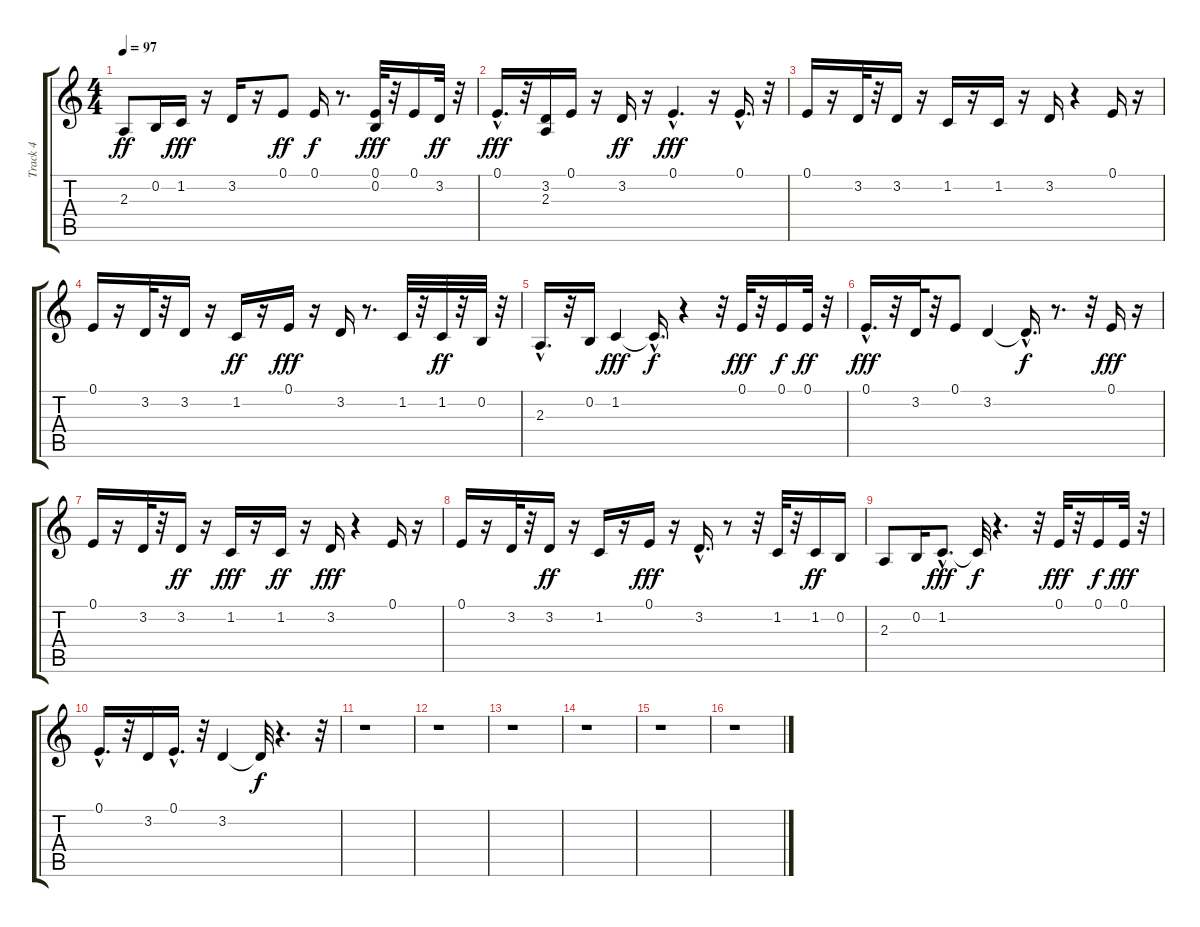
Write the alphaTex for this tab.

\track ("Track 4" "Track 4") {instrument flute}
\staff {score tabs}
\tuning (E4 B3 G3 D3 A2 E2) {hide}
\ts (4 4)
\tempo 97
\clef g2
\ks c
2.3.8{dy ff} 0.2.16 1.2.16{dy fff} r.16 3.2.16 r.16 0.1.8{dy ff} 0.1.16{dy f} r.8{d} (0.1 0.2).32{dy fff} r.32 0.1.16 3.2.32{dy ff} r.32 |
0.1{hac}.16{d dy fff} r.32 (3.2 2.3).16 0.1.16 r.16 3.2.16{dy ff} r.16 0.1{hac}.4{d dy fff} r.16 0.1{hac}.16{d} r.32 |
0.1.16 r.16 3.2.32 r.32 3.2.16 r.16 1.2.16 r.16 1.2.16 r.16 3.2.16 r.4 0.1.16 r.16 |
0.1.16 r.16 3.2.32 r.32 3.2.16 r.16 1.2.16{dy ff} r.16 0.1.16{dy fff} r.16 3.2.16 r.8{d} 1.2.32 r.32 1.2.32{dy ff} r.32 0.2.32 r.32 |
2.3{hac}.16{d} r.32 0.2.16 1.2.4{dy fff} 1.2{hac t}.16{d dy f} r.4 r.32 0.1.32{dy fff} r.32 0.1.16{dy f} 0.1.32{dy ff} r.32 |
0.1{hac}.16{d dy fff} r.32 3.2.32 r.32 0.1.8 3.2.4 3.2{hac t}.16{d dy f} r.8{d} r.32 0.1.16{dy fff} r.16 |
0.1.16 r.16 3.2.32 r.32 3.2.16{dy ff} r.16 1.2.16{dy fff} r.16 1.2.16{dy ff} r.16 3.2.16{dy fff} r.4 0.1.16 r.16 |
0.1.16 r.16 3.2.32 r.32 3.2.16{dy ff} r.16 1.2.16 r.16 0.1.16{dy fff} r.16 3.2{hac}.16{d} r.8 r.32 1.2.32 r.32 1.2.16{dy ff} 0.2.16 |
2.3.8 0.2.16 1.2{hac}.8{d dy fff} 1.2{t}.32{dy f} r.4{d} r.32 0.1.32{dy fff} r.32 0.1.16{dy f} 0.1.32{dy fff} r.32 |
0.1{hac}.16{d} r.32 3.2.16 0.1{hac}.16{d} r.32 3.2.4 3.2{t}.32{dy f} r.4{d} r.32 |
r.1 |
r.1 |
r.1 |
r.1 |
r.1 |
r.1
